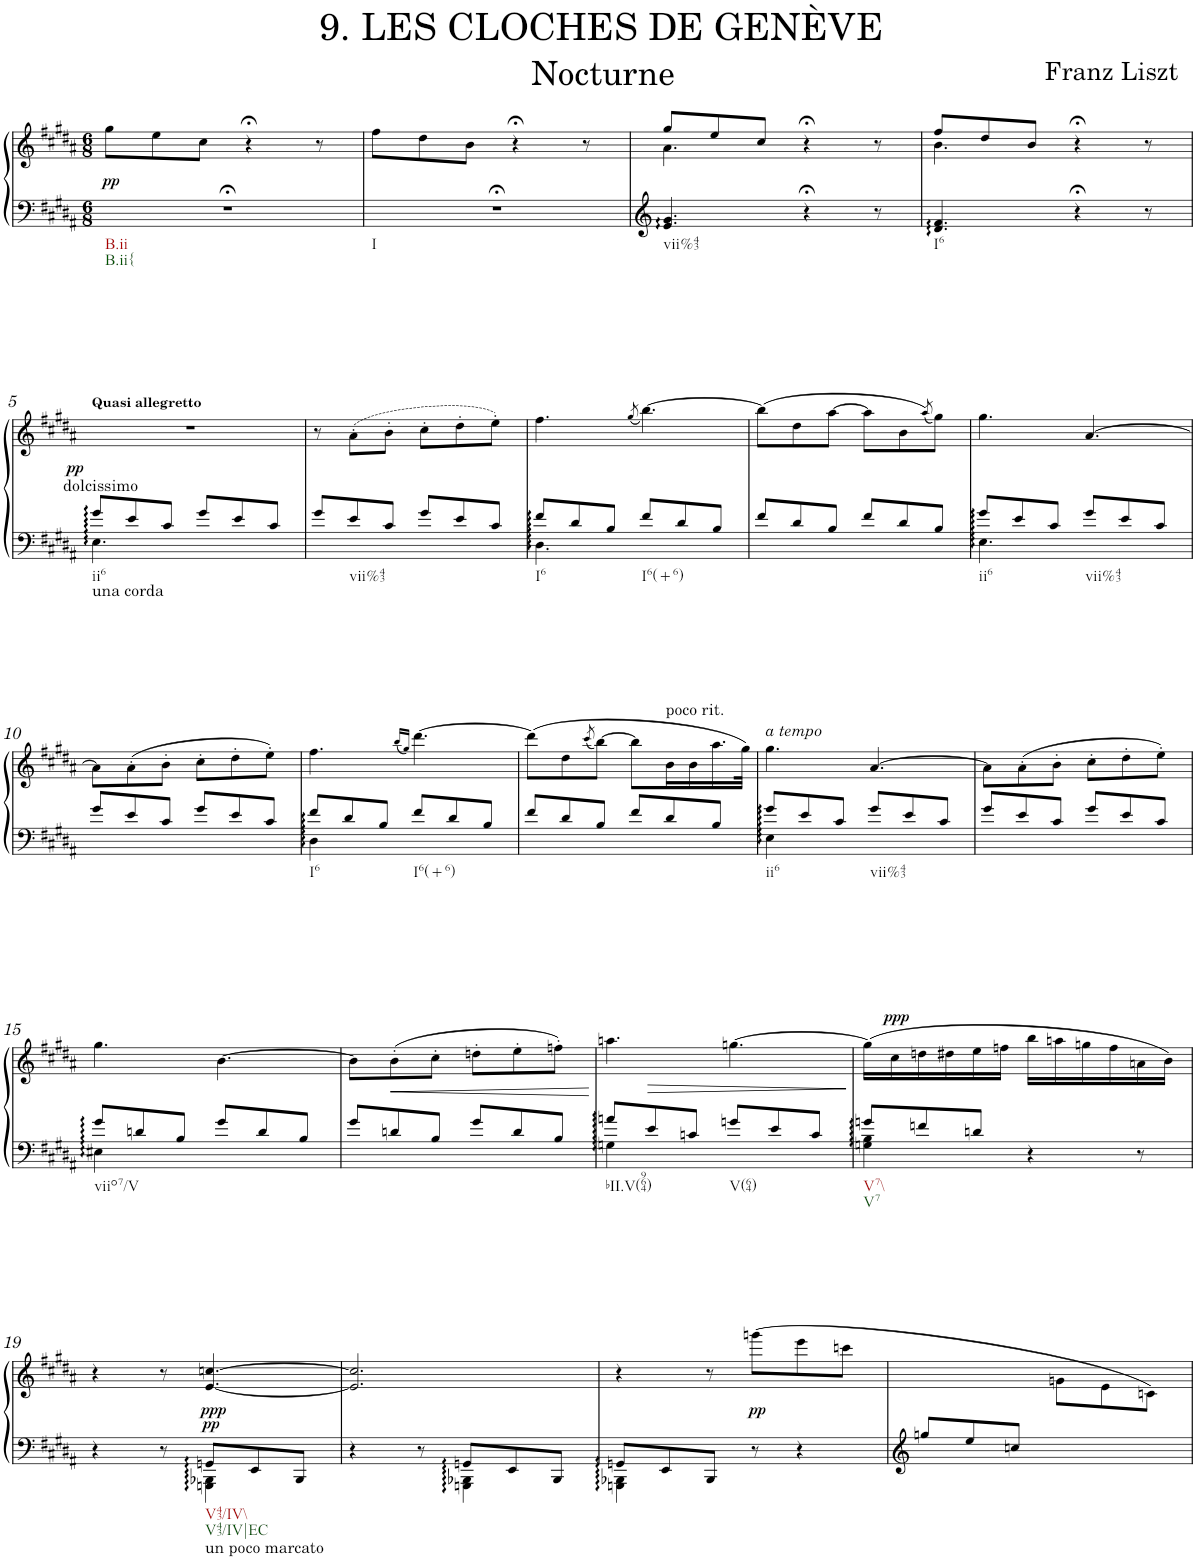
**kern	**kern	**dynam
*part1	*part1	*part1
*staff2	*staff1	*staff1/2
*I"Piano	*	*
*I'Pno.	*	*
*clefF4	*clefG2	*
*k[f#c#g#d#a#]	*k[f#c#g#d#a#]	*
*M6/8	*M6/8	*
=1	=1	=1
!LO:TX:b:t=B.ii	!	!
!LO:TX:b:t=B.ii{	!	!
!	!	!LO:DY:b
2.r;<	8gg#\L	pp
.	8ee\	.
.	8cc#\J	.
.	4r;<	.
.	8r	.
=2	=2	=2
!LO:TX:b:t=I	!	!
2.r;<	8ff#\L	.
.	8dd#\	.
.	8b\J	.
.	4r;<	.
.	8r	.
=3	=3	=3
*	*^	*
!LO:TX:b:t=vii%43	!	!	!
4.e/ 4.g#/	8gg#/L	4.a#\	.
.	8ee/	.	.
.	8cc#/J	.	.
4r;<	4r;<	8ryy	.
.	.	4ryy	.
8r	8r	.	.
=4	=4	=4	=4
!LO:TX:b:t=I6	!	!	!
4.d#/ 4.f#/	8ff#/L	4.b\	.
.	8dd#/	.	.
.	8b/J	.	.
4r;<	4r;<	8ryy	.
.	.	4ryy	.
8r	8r	.	.
*	*v	*v	*
!!LO:LB:g=z
=5	=5	=5
*^	*	*
!	!	!LO:TX:a:B:t=Quasi allegretto	!
!LO:TX:b:t=una corda	!	!	!
!LO:TX:b:t=ii6	!	!	!
!	!	!	!LO:DY:b
8g#/L	4.E\	2.r	pp
!LO:TX:a:t=dolcissimo	!	!	!
8e/	.	.	.
8c#/J	.	.	.
8g#/L	8ryy	.	.
8e/	4ryy	.	.
8c#/J	.	.	.
*v	*v	*	*
=6	=6	=6
8g#/L	8r	.
!LO:TX:b:t=vii%43	!	!
8e/	(8a#'\L	.
8c#/J	8b'\J	.
8g#/L	8cc#'\L	.
8e/	8dd#'\	.
8c#/J	8ee'\J)	.
=7	=7	=7
*^	*	*
!LO:TX:b:t=I6	!	!	!
8f#/L	4.D#\	4.ff#\	.
8d#/	.	.	.
8B/J	.	.	.
.	.	(8qgg#/	.
!LO:TX:b:t=I6(+6)	!	!	!
8f#/L	8ryy	[4.bb\)	.
8d#/	4ryy	.	.
8B/J	.	.	.
*v	*v	*	*
=8	=8	=8
8f#/L	(8bb\L]	.
8d#/	8dd#\	.
8B/J	[8aa#\J	.
8f#/L	8aa#\L]	.
8d#/	8b\	.
.	(8qaa#/)	.
8B/J	8gg#\J)	.
=9	=9	=9
*^	*	*
!LO:TX:b:t=ii6	!	!	!
8g#/L	4.E\	4.gg#\	.
8e/	.	.	.
8c#/J	.	.	.
!LO:TX:b:t=vii%43	!	!	!
8g#/L	8ryy	[4.a#/	.
8e/	4ryy	.	.
8c#/J	.	.	.
*v	*v	*	*
!!LO:LB:g=z
=10	=10	=10
8g#/L	8a#\L]	.
8e/	(8a#'\	.
8c#/J	8b'\J	.
8g#/L	8cc#'\L	.
8e/	8dd#'\	.
8c#/J	8ee'\J)	.
=11	=11	=11
*^	*	*
!LO:TX:b:t=I6	!	!	!
8f#/L	4D#\	4.ff#\	.
8d#/	.	.	.
8B/J	8ryy	.	.
.	.	(16qbb/LL	.
.	.	16qgg#/JJ)	.
!LO:TX:b:t=I6(+6)	!	!	!
8f#/L	8ryy	[4.ddd#\	.
8d#/	4ryy	.	.
8B/J	.	.	.
*v	*v	*	*
=12	=12	=12
8f#/L	(8ddd#\L]	.
8d#/	8dd#\	.
.	(8qccc#/	.
8B/J	[8bb\J)	.
8f#/L	8bb\L]	.
!	!LO:TX:a:t=poco rit.	!
8d#/	16b\L	.
.	16b\	.
8B/J	16.aa#\	.
.	32gg#\JJk)	.
=13	=13	=13
*^	*	*
!	!	!LO:TX:a:i:t=a tempo	!
!LO:TX:b:t=ii6	!	!	!
8g#/L	4E\	4.gg#\	.
8e/	.	.	.
8c#/J	8ryy	.	.
!LO:TX:b:t=vii%43	!	!	!
8g#/L	8ryy	[4.a#/	.
8e/	4ryy	.	.
8c#/J	.	.	.
*v	*v	*	*
=14	=14	=14
8g#/L	8a#\L]	.
8e/	(8a#'\	.
8c#/J	8b'\J	.
8g#/L	8cc#'\L	.
8e/	8dd#'\	.
8c#/J	8ee'\J)	.
!!LO:LB:g=z
=15	=15	=15
*^	*	*
!LO:TX:b:t=viio7/V	!	!	!
8g#/L	4E#X\	4.gg#\	.
8dn/	.	.	.
8B/J	8ryy	.	.
8g#/L	8ryy	[4.b\	.
8d/	4ryy	.	.
8B/J	.	.	.
*v	*v	*	*
=16	=16	=16
8g#/L	8b\L]	.
!	!	!LO:HP:b
8dn/	(8b'\	<
8B/J	8cc#'\J	.
8g#/L	8ddn'\L	.
8d/	8ee'\	.
8B/J	8ffn'\J)	.
.	.	[
=17	=17	=17
*^	*	*
!LO:TX:b:t=bII.V(964)	!	!	!
8an/L	4Gn\	4.aan\	.
8e/	.	.	.
8cn/J	8ryy	.	.
!LO:TX:b:t=V(64)	!	!	!
8gn/L	8ryy	[4.ggn\	.
8e/	4ryy	.	.
8c/J	.	.	.
=18	=18	=18	=18
!LO:TX:b:t=V7\\	!	!	!
!LO:TX:b:t=V7	!	!	!
8gn/L	4Gn\ 4B\	(16gg\LL]	.
!	!	!	!LO:DY:a
.	.	16cc#\	ppp
8fn/	.	16ddn\	.
.	.	16dd#X\	.
8dn/J	2ryy	16ee\	.
.	.	16ffn\JJ	.
4r	.	16bb\LL	.
.	.	16aan\	.
.	.	16ggn\	.
.	.	16ff\	.
8r	.	16an\	.
.	.	16b\JJ)	.
!!LO:LB:g=z
=19	=19	=19	=19
4r	4ryy	4r	.
8r	8ryy	8r	.
!LO:TX:b:t=un poco marcato	!	!	!
!LO:TX:b:t=V43/IV\\	!	!	!
!LO:TX:b:t=V43/IV|EC	!	!	!
!	!	!	!LO:DY:a=2
!	!	!	!LO:DY:n=1:b
8GGn/L	4GGGn\ 4BBB-X\	[4.e/ [4.ccn/	pp ppp
8EE/	.	.	.
8BBB-/J	8ryy	.	.
=20	=20	=20	=20
4r	4ryy	2.e/] 2.cc/]	.
8r	8ryy	.	.
8GGn/L	4GGGn\ 4BBB-X\	.	.
8EE/	.	.	.
8BBB-/J	8ryy	.	.
=21	=21	=21	=21
8GGn/L	4GGGn\ 4BBB-X\	4r	.
8EE/	.	.	.
8BBB-/J	8ryy	8r	.
!	!	!	!LO:DY:b
8r	8ryy	(8gggn\L	pp
4r	4ryy	8eee\	.
.	.	8cccn\J	.
=22	=22	=22	=22
8ggn/L	2.ryy	4.ryy	.
8ee/	.	.	.
8ccn/J	.	.	.
4.ryy	.	8gn\L	.
.	.	8e\	.
.	.	8cn\J)	.
*v	*v	*	*
=	=	=
*-	*-	*-
